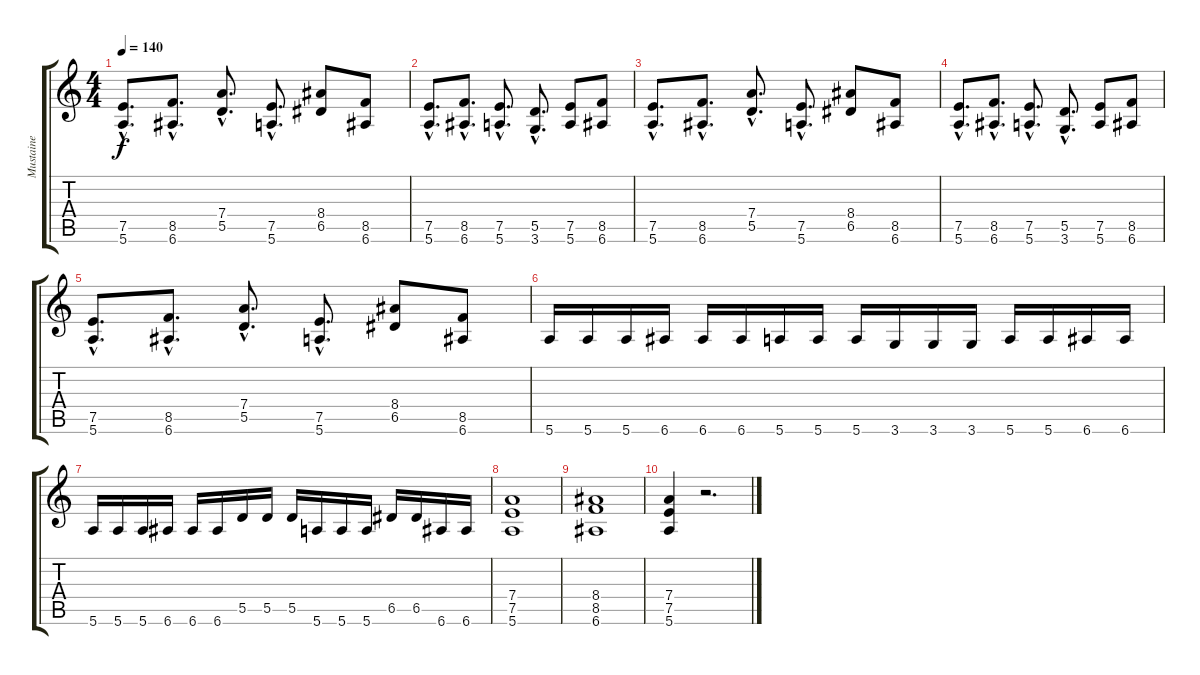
\track ("Mustaine" "Mustaine") {instrument distortionguitar}
\staff {score tabs}
\tuning (E4 B3 G3 D3 A2 E2) {hide}
\ts (4 4)
\tempo 140
\clef g2
\ks c
(7.5{hac} 5.6{hac}).8{d dy f} (8.5{hac} 6.6{hac}).8{d} (7.4{hac} 5.5{hac}).8{d} (7.5{hac} 5.6{hac}).8{d} (8.4 6.5).8 (8.5 6.6).8 |
(7.5{hac} 5.6{hac}).8{d} (8.5{hac} 6.6{hac}).8{d} (7.5{hac} 5.6{hac}).8{d} (5.5{hac} 3.6{hac}).8{d} (7.5 5.6).8 (8.5 6.6).8 |
(7.5{hac} 5.6{hac}).8{d} (8.5{hac} 6.6{hac}).8{d} (7.4{hac} 5.5{hac}).8{d} (7.5{hac} 5.6{hac}).8{d} (8.4 6.5).8 (8.5 6.6).8 |
(7.5{hac} 5.6{hac}).8{d} (8.5{hac} 6.6{hac}).8{d} (7.5{hac} 5.6{hac}).8{d} (5.5{hac} 3.6{hac}).8{d} (7.5 5.6).8 (8.5 6.6).8 |
(7.5{hac} 5.6{hac}).8{d} (8.5{hac} 6.6{hac}).8{d} (7.4{hac} 5.5{hac}).8{d} (7.5{hac} 5.6{hac}).8{d} (8.4 6.5).8 (8.5 6.6).8 |
5.6.16 5.6.16 5.6.16 6.6.16 6.6.16 6.6.16 5.6.16 5.6.16 5.6.16 3.6.16 3.6.16 3.6.16 5.6.16 5.6.16 6.6.16 6.6.16 |
5.6.16 5.6.16 5.6.16 6.6.16 6.6.16 6.6.16 5.5.16 5.5.16 5.5.16 5.6.16 5.6.16 5.6.16 6.5.16 6.5.16 6.6.16 6.6.16 |
(7.4 7.5 5.6).1 |
(8.4 8.5 6.6).1 |
(7.4 7.5 5.6).4 r.2{d}
